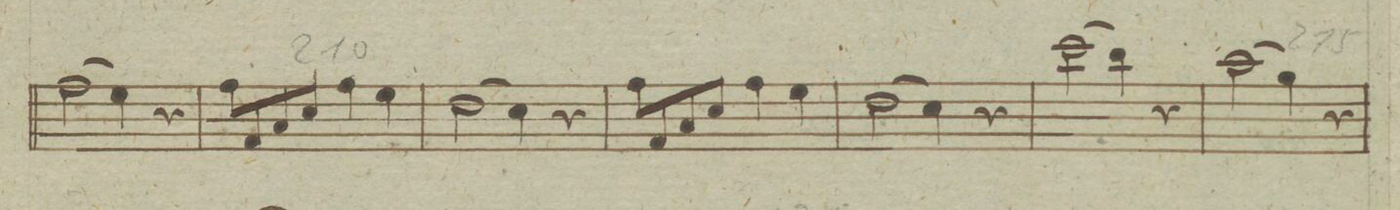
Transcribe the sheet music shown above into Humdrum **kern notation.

**kern	**dynam
*I"Vilone	*
*clefF4	*
*k[b-e-a-]	*
*met(c)	*
*M4/4	*
2A-yy\	.
4Gyy\	.
4ryy	.
=206	=206
8A-\Lyy	.
8AA-yy/	.
8Cyy/	.
8E-\Jyy	.
4A-yy\	.
4Gyy\	.
=207	=207
2Fyy\	.
4E-yy\	.
4ryy	.
=208	=208
8A-Lyy/	.
8AA-yy\	.
8Cyy\	.
8E-Jyy\	.
4A-yy\	.
4Gyy\	.
=209	=209
2Fyy\	.
4E-yy\	.
4ryy	.
=210	=210
2e-yy\	.
4dyy\	.
4ryy	.
=211	=211
2cyy\	.
4B-yy\	.
4ryy	.
=212	=212
*-	*-
